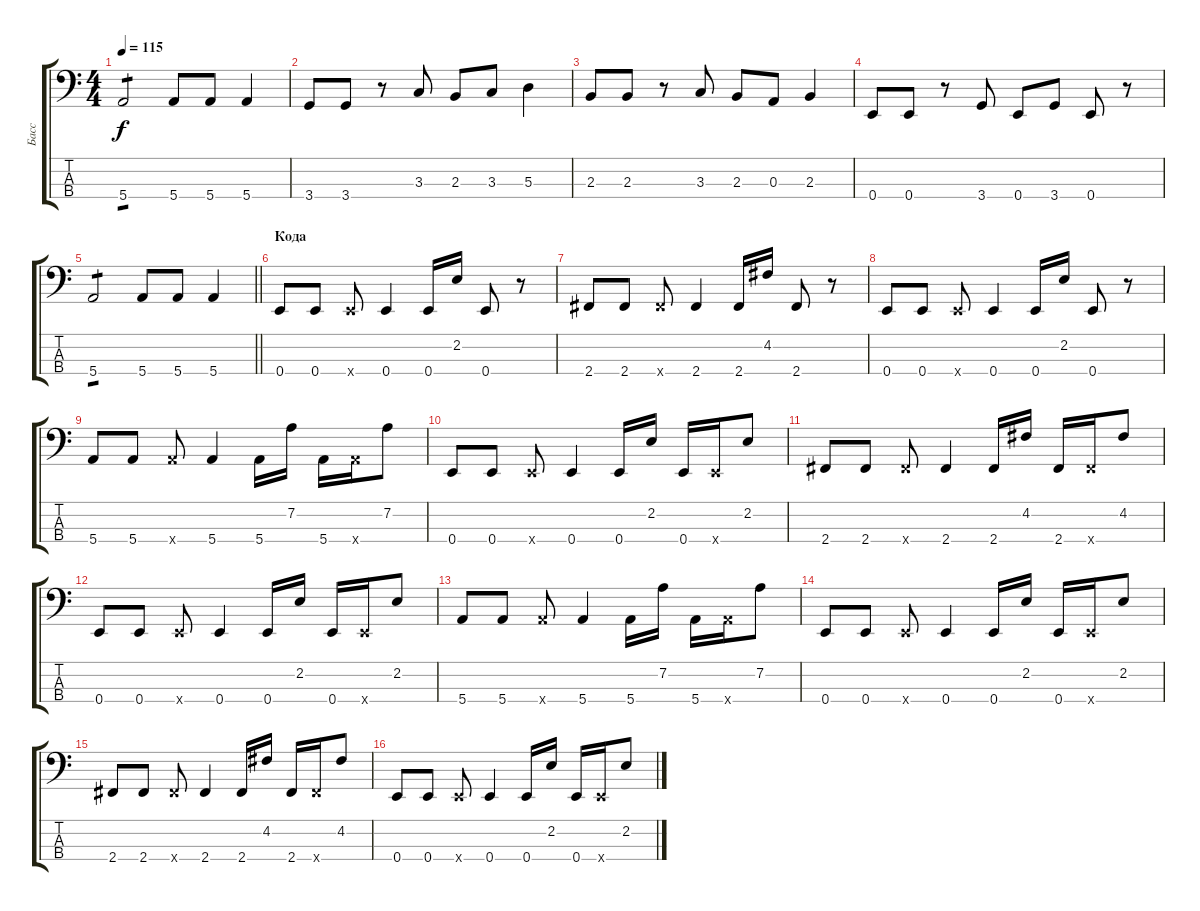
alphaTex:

\track ("Басс" "Басс") {instrument electricbassfinger}
\staff {score tabs}
\tuning (G2 D2 A1 E1) {hide}
\ts (4 4)
\tempo 115
\clef f4
\ks c
5.4.2{tp 1 dy f} 5.4.8 5.4.8 5.4.4 |
3.4.8 3.4.8 r.8 3.3.8 2.3.8 3.3.8 5.3.4 |
2.3.8 2.3.8 r.8 3.3.8 2.3.8 0.3.8 2.3.4 |
0.4.8 0.4.8 r.8 3.4.8 0.4.8 3.4.8 0.4.8 r.8 |
\barLineRight lightlight
5.4.2{tp 1} 5.4.8 5.4.8 5.4.4 |
\section ("" "Кода")
0.4.8 0.4.8 0.4{x}.8 0.4.4 0.4.16 2.2.16 0.4.8 r.8 |
2.4.8 2.4.8 2.4{x}.8 2.4.4 2.4.16 4.2.16 2.4.8 r.8 |
0.4.8 0.4.8 0.4{x}.8 0.4.4 0.4.16 2.2.16 0.4.8 r.8 |
5.4.8 5.4.8 5.4{x}.8 5.4.4 5.4.16 7.2.16 5.4.16 5.4{x}.16 7.2.8 |
0.4.8 0.4.8 0.4{x}.8 0.4.4 0.4.16 2.2.16 0.4.16 0.4{x}.16 2.2.8 |
2.4.8 2.4.8 2.4{x}.8 2.4.4 2.4.16 4.2.16 2.4.16 2.4{x}.16 4.2.8 |
0.4.8 0.4.8 0.4{x}.8 0.4.4 0.4.16 2.2.16 0.4.16 0.4{x}.16 2.2.8 |
5.4.8 5.4.8 5.4{x}.8 5.4.4 5.4.16 7.2.16 5.4.16 5.4{x}.16 7.2.8 |
0.4.8 0.4.8 0.4{x}.8 0.4.4 0.4.16 2.2.16 0.4.16 0.4{x}.16 2.2.8 |
2.4.8 2.4.8 2.4{x}.8 2.4.4 2.4.16 4.2.16 2.4.16 2.4{x}.16 4.2.8 |
0.4.8 0.4.8 0.4{x}.8 0.4.4 0.4.16 2.2.16 0.4.16 0.4{x}.16 2.2.8
